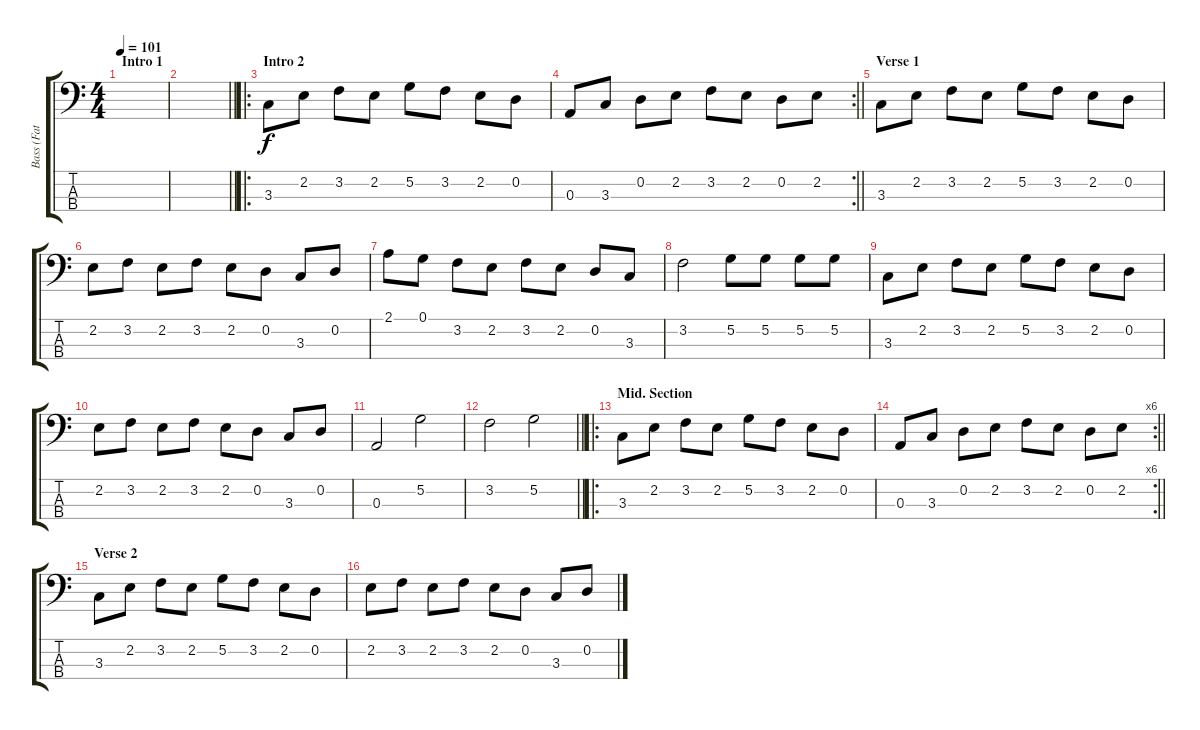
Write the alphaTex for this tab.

\track ("Bass (Fat Mike)" "Bass (Fat ") {instrument electricbasspick}
\staff {score tabs}
\tuning (G2 D2 A1 E1) {hide}
\ts (4 4)
\section ("" "Intro 1")
\tempo 101
\clef f4
\ks c
|
\barLineRight lightlight
|
\ro
\section ("" "Intro 2")
3.3.8 2.2.8 3.2.8 2.2.8 5.2.8 3.2.8 2.2.8 0.2.8 |
\rc 2
\barLineRight lightlight
0.3.8 3.3.8 0.2.8 2.2.8 3.2.8 2.2.8 0.2.8 2.2.8 |
\section ("" "Verse 1")
3.3.8 2.2.8 3.2.8 2.2.8 5.2.8 3.2.8 2.2.8 0.2.8 |
2.2.8 3.2.8 2.2.8 3.2.8 2.2.8 0.2.8 3.3.8 0.2.8 |
2.1.8 0.1.8 3.2.8 2.2.8 3.2.8 2.2.8 0.2.8 3.3.8 |
3.2.2 5.2.8 5.2.8 5.2.8 5.2.8 |
3.3.8 2.2.8 3.2.8 2.2.8 5.2.8 3.2.8 2.2.8 0.2.8 |
2.2.8 3.2.8 2.2.8 3.2.8 2.2.8 0.2.8 3.3.8 0.2.8 |
0.3.2 5.2.2 |
\barLineRight lightlight
3.2.2 5.2.2 |
\ro
\section ("" "Mid. Section")
3.3.8 2.2.8 3.2.8 2.2.8 5.2.8 3.2.8 2.2.8 0.2.8 |
\rc 6
\barLineRight lightlight
0.3.8 3.3.8 0.2.8 2.2.8 3.2.8 2.2.8 0.2.8 2.2.8 |
\section ("" "Verse 2")
3.3.8 2.2.8 3.2.8 2.2.8 5.2.8 3.2.8 2.2.8 0.2.8 |
2.2.8 3.2.8 2.2.8 3.2.8 2.2.8 0.2.8 3.3.8 0.2.8
